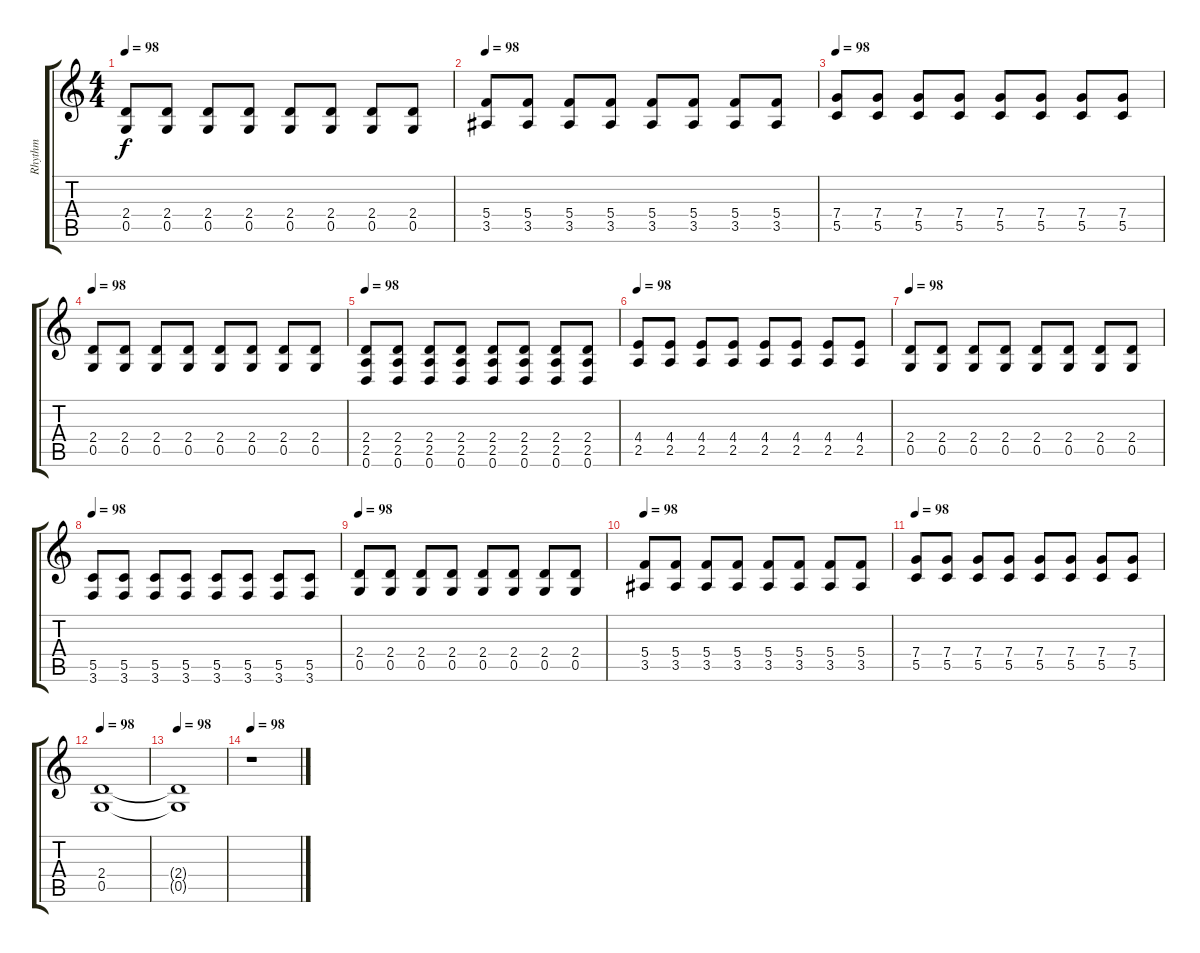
\track ("Rhythm " "Rhythm ") {instrument distortionguitar}
\staff {score tabs}
\tuning (D4 A3 F3 C3 G2 D2) {hide}
\ts (4 4)
\tempo 98
\clef g2
\ks c
(2.4 0.5).8{dy f} (2.4 0.5).8 (2.4 0.5).8 (2.4 0.5).8 (2.4 0.5).8 (2.4 0.5).8 (2.4 0.5).8 (2.4 0.5).8 |
\tempo 98
(5.4 3.5).8 (5.4 3.5).8 (5.4 3.5).8 (5.4 3.5).8 (5.4 3.5).8 (5.4 3.5).8 (5.4 3.5).8 (5.4 3.5).8 |
\tempo 98
(7.4 5.5).8 (7.4 5.5).8 (7.4 5.5).8 (7.4 5.5).8 (7.4 5.5).8 (7.4 5.5).8 (7.4 5.5).8 (7.4 5.5).8 |
\tempo 98
(2.4 0.5).8 (2.4 0.5).8 (2.4 0.5).8 (2.4 0.5).8 (2.4 0.5).8 (2.4 0.5).8 (2.4 0.5).8 (2.4 0.5).8 |
\tempo 98
(2.4 2.5 0.6).8 (2.4 2.5 0.6).8 (2.4 2.5 0.6).8 (2.4 2.5 0.6).8 (2.4 2.5 0.6).8 (2.4 2.5 0.6).8 (2.4 2.5 0.6).8 (2.4 2.5 0.6).8 |
\tempo 98
(4.4 2.5).8 (4.4 2.5).8 (4.4 2.5).8 (4.4 2.5).8 (4.4 2.5).8 (4.4 2.5).8 (4.4 2.5).8 (4.4 2.5).8 |
\tempo 98
(2.4 0.5).8 (2.4 0.5).8 (2.4 0.5).8 (2.4 0.5).8 (2.4 0.5).8 (2.4 0.5).8 (2.4 0.5).8 (2.4 0.5).8 |
\tempo 98
(5.5 3.6).8 (5.5 3.6).8 (5.5 3.6).8 (5.5 3.6).8 (5.5 3.6).8 (5.5 3.6).8 (5.5 3.6).8 (5.5 3.6).8 |
\tempo 98
(2.4 0.5).8 (2.4 0.5).8 (2.4 0.5).8 (2.4 0.5).8 (2.4 0.5).8 (2.4 0.5).8 (2.4 0.5).8 (2.4 0.5).8 |
\tempo 98
(5.4 3.5).8 (5.4 3.5).8 (5.4 3.5).8 (5.4 3.5).8 (5.4 3.5).8 (5.4 3.5).8 (5.4 3.5).8 (5.4 3.5).8 |
\tempo 98
(7.4 5.5).8 (7.4 5.5).8 (7.4 5.5).8 (7.4 5.5).8 (7.4 5.5).8 (7.4 5.5).8 (7.4 5.5).8 (7.4 5.5).8 |
\tempo 98
(2.4 0.5).1 |
\tempo 98
(2.4{t} 0.5{t}).1 |
\tempo 98
r.1
